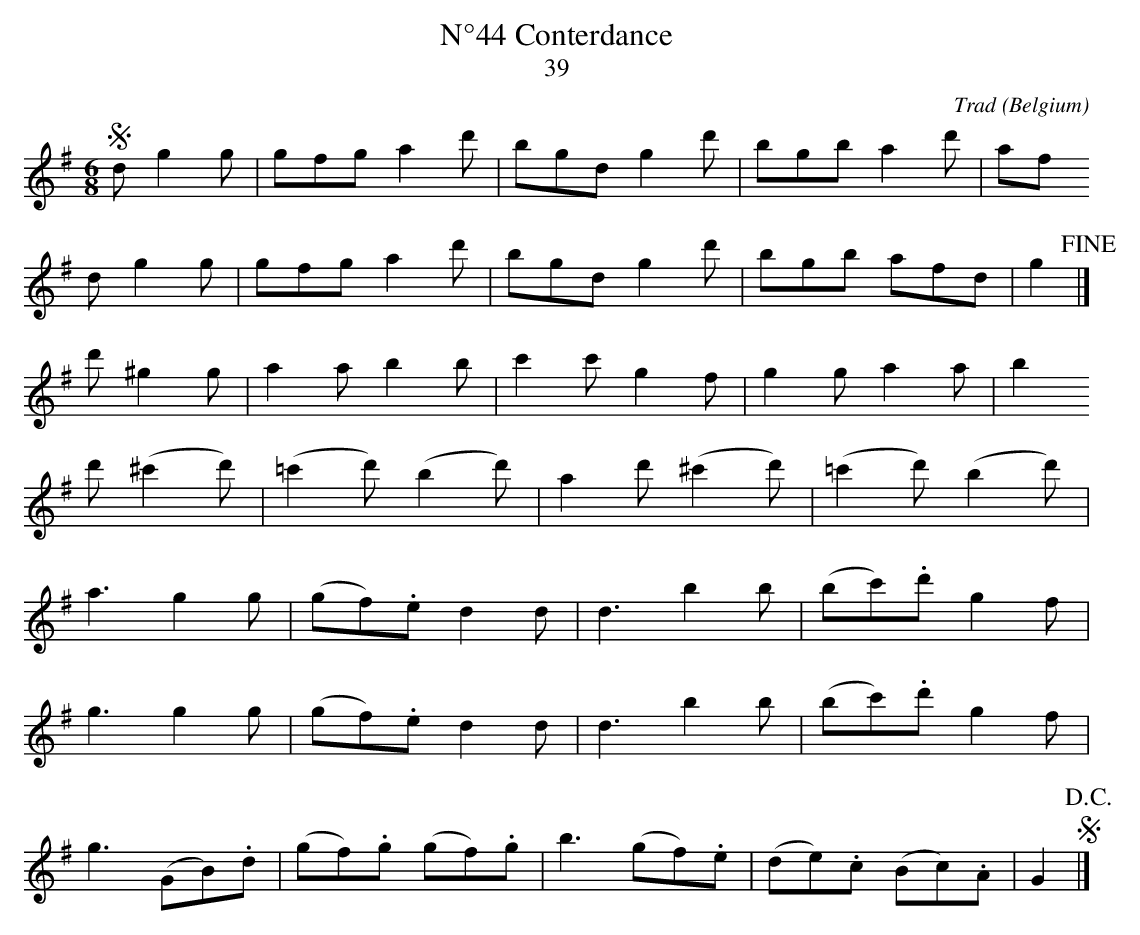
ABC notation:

X:1
T:N°44 Conterdance
T:39
C:Trad
O:Belgium
M:6/8
L:1/8
K:Gmaj
!segno!
d g2g|gfg a2d'|bgd g2d'|bgb a2d'|af
d g2g|gfg a2d'|bgd g2d'|bgb afd|g2!fine!|]
d' ^g2g|a2a b2b|c'2c' g2f|g2g a2a|b2
d'(^c'2d')|(=c'2d') (b2d')|a2d' (^c'2d')|(=c'2d') (b2d')|
a3 g2g|(gf).e d2d|d3 b2b|(bc').d' g2f|
g3 g2g|(gf).e d2d|d3 b2b|(bc').d' g2f|
g3 (GB).d|(gf).g (gf).g|b3 (gf).e|(de).c (Bc).A|G2!segno!!D.C.!|]
